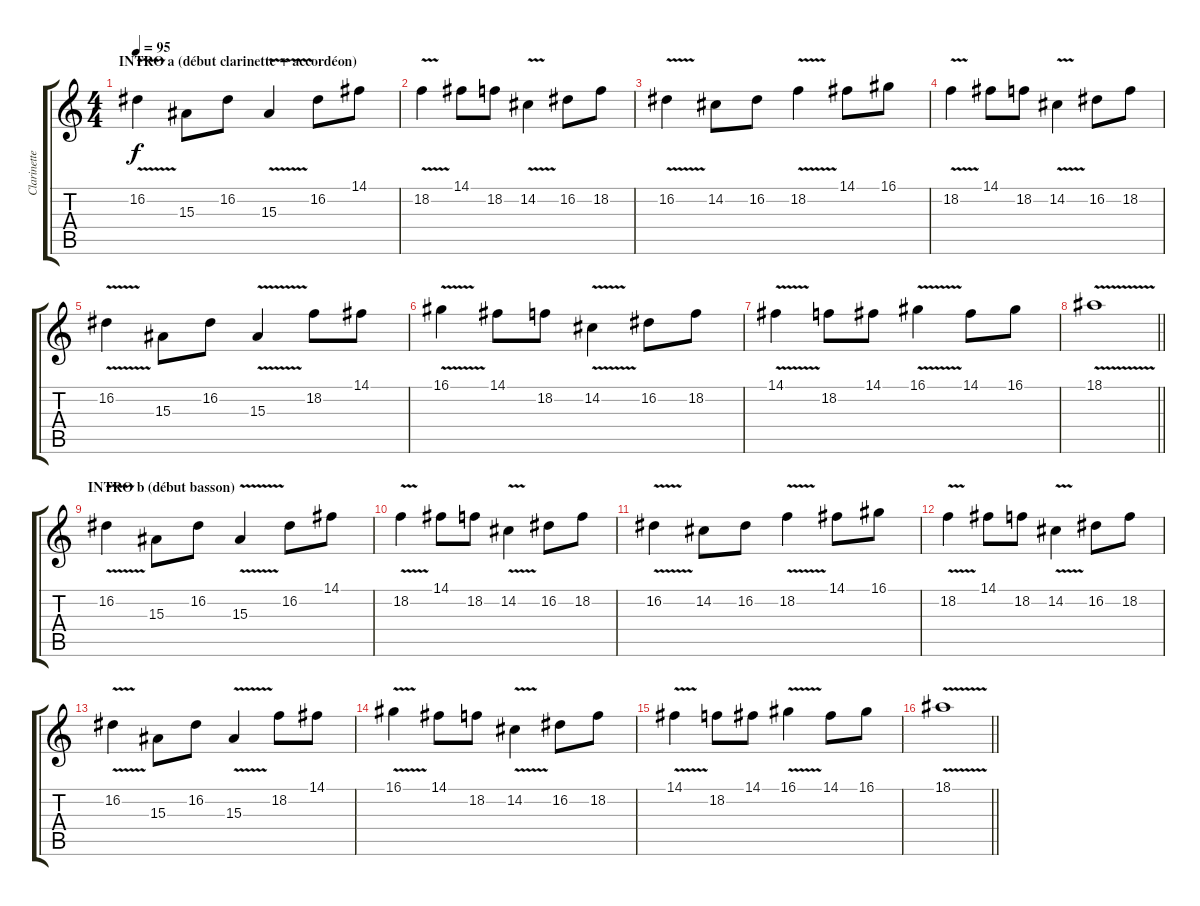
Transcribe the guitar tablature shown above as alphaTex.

\track ("Clarinette" "Clarinette") {instrument clarinet}
\staff {score tabs}
\tuning (E4 B3 G3 D3 A2 E2) {hide}
\ts (4 4)
\section ("" "INTRO a (début clarinette + accordéon)")
\tempo 95
\clef g2
\ks c
16.2{v}.4{dy f instrument clarinet} 15.3.8 16.2.8 15.3{v}.4 16.2.8 14.1.8 |
18.2{v}.4 14.1.8 18.2.8 14.2{v}.4 16.2.8 18.2.8 |
16.2{v}.4 14.2.8 16.2.8 18.2{v}.4 14.1.8 16.1.8 |
18.2{v}.4 14.1.8 18.2.8 14.2{v}.4 16.2.8 18.2.8 |
16.2{v}.4 15.3.8 16.2.8 15.3{v}.4 18.2.8 14.1.8 |
16.1{v}.4 14.1.8 18.2.8 14.2{v}.4 16.2.8 18.2.8 |
14.1{v}.4 18.2.8 14.1.8 16.1{v}.4 14.1.8 16.1.8 |
\barLineRight lightlight
18.1{v}.1 |
\section ("" "INTRO b (début basson)")
16.2{v}.4 15.3.8 16.2.8 15.3{v}.4 16.2.8 14.1.8 |
18.2{v}.4 14.1.8 18.2.8 14.2{v}.4 16.2.8 18.2.8 |
16.2{v}.4 14.2.8 16.2.8 18.2{v}.4 14.1.8 16.1.8 |
18.2{v}.4 14.1.8 18.2.8 14.2{v}.4 16.2.8 18.2.8 |
16.2{v}.4 15.3.8 16.2.8 15.3{v}.4 18.2.8 14.1.8 |
16.1{v}.4 14.1.8 18.2.8 14.2{v}.4 16.2.8 18.2.8 |
14.1{v}.4 18.2.8 14.1.8 16.1{v}.4 14.1.8 16.1.8 |
\barLineRight lightlight
18.1{v}.1
